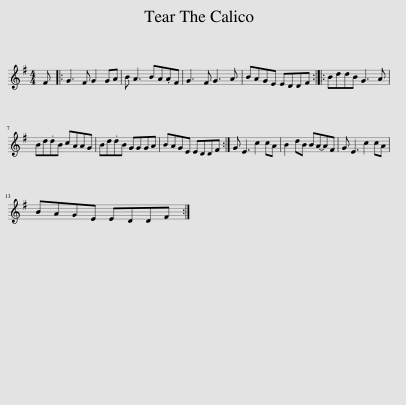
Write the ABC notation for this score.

X:1
L:1/8
M:4/4
I:linebreak $
K:G
V:1 treble
V:1
 F |: G3 F G2 GA | B A3 BA.AF | G3 F G3 A | BAGE EDDF :: %5
 BddB G3 A |$ Bd.dB cAAG | Bd.dB GGGA | BAGE EDDF :| G E3 c2 cA | %10
 B2 dB BA-AF | G E3 c2 cA |$ BAGE EDDF :| %13
